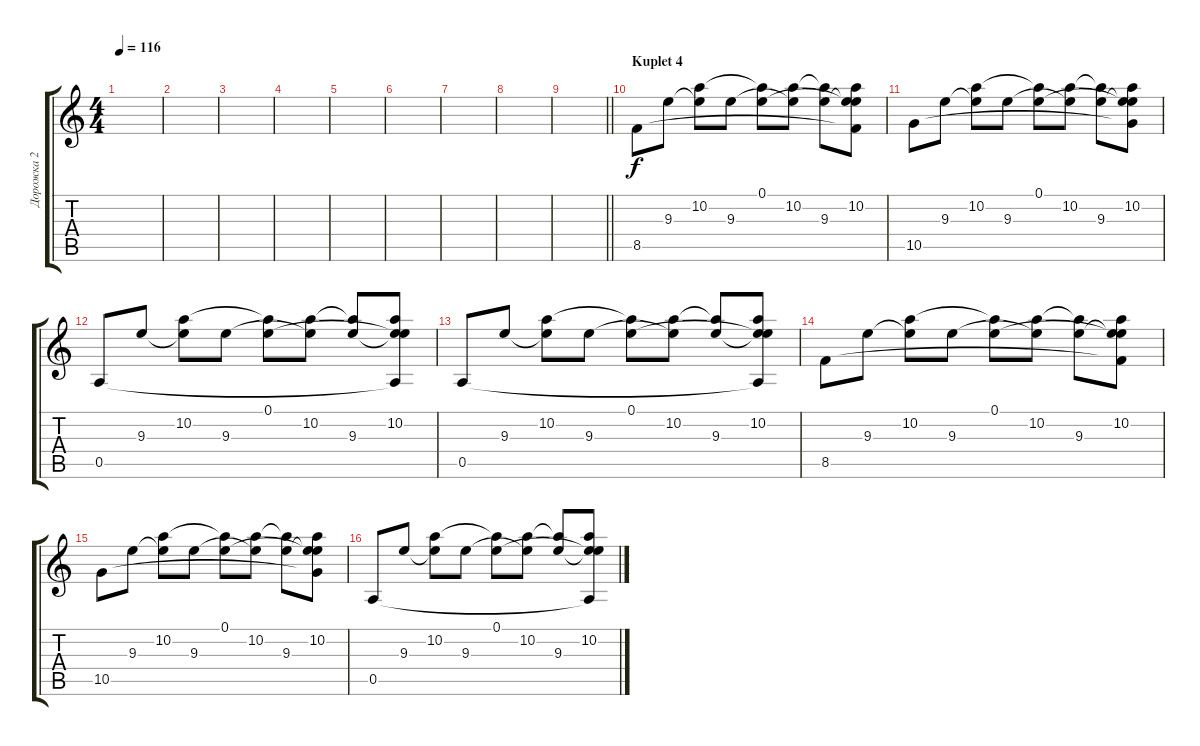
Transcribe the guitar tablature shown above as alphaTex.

\track ("Дорожка 2" "Дорожка 2") {instrument acousticguitarsteel}
\staff {score tabs}
\tuning (E4 B3 G3 D3 A2 E2) {hide}
\ts (4 4)
\tempo 116
\clef g2
\ks c
|
|
|
|
|
|
|
|
\barLineRight lightlight
|
\section ("" "Kuplet 4")
8.5.8 9.3.8 (10.2 9.3{t}).8 9.3.8 (0.1 10.2{t}).8 (10.2 9.3{t}).8 (10.2{t} 9.3).8 (0.1{t} 10.2 9.3{t} 8.5{t}).8 |
10.5.8 9.3.8 (10.2 9.3{t}).8 9.3.8 (0.1 10.2{t}).8 (10.2 9.3{t}).8 (10.2{t} 9.3).8 (0.1{t} 10.2 9.3{t} 10.5{t}).8 |
0.5.8 9.3.8 (10.2 9.3{t}).8 9.3.8 (0.1 10.2{t}).8 (10.2 9.3{t}).8 (10.2{t} 9.3).8 (0.1{t} 10.2 9.3{t} 0.5{t}).8 |
0.5.8 9.3.8 (10.2 9.3{t}).8 9.3.8 (0.1 10.2{t}).8 (10.2 9.3{t}).8 (10.2{t} 9.3).8 (0.1{t} 10.2 9.3{t} 0.5{t}).8 |
8.5.8 9.3.8 (10.2 9.3{t}).8 9.3.8 (0.1 10.2{t}).8 (10.2 9.3{t}).8 (10.2{t} 9.3).8 (0.1{t} 10.2 9.3{t} 8.5{t}).8 |
10.5.8 9.3.8 (10.2 9.3{t}).8 9.3.8 (0.1 10.2{t}).8 (10.2 9.3{t}).8 (10.2{t} 9.3).8 (0.1{t} 10.2 9.3{t} 10.5{t}).8 |
0.5.8 9.3.8 (10.2 9.3{t}).8 9.3.8 (0.1 10.2{t}).8 (10.2 9.3{t}).8 (10.2{t} 9.3).8 (0.1{t} 10.2 9.3{t} 0.5{t}).8
